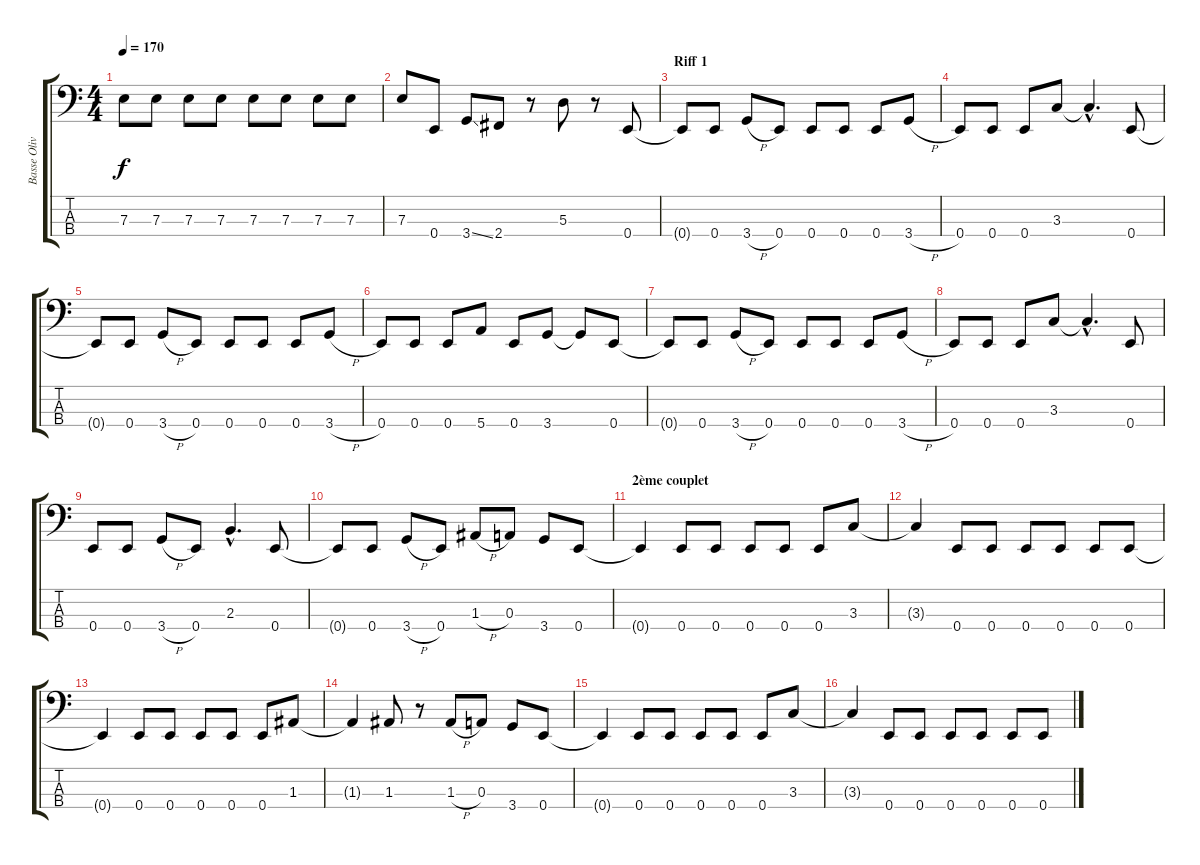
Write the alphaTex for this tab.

\track ("Basse Oliv" "Basse Oliv") {instrument electricbassfinger}
\staff {score tabs}
\tuning (G2 D2 A1 E1) {hide}
\ts (4 4)
\tempo 170
\clef f4
\ks c
7.3{t}.8{dy f} 7.3.8 7.3.8 7.3.8 7.3.8 7.3.8 7.3.8 7.3.8 |
7.3.8 0.4.8 3.4{ss}.8 2.4.8 r.8 5.3.8 r.8 0.4.8 |
\section ("" "Riff 1")
0.4{t}.8 0.4.8 3.4{h}.8 0.4.8 0.4.8 0.4.8 0.4.8 3.4{h}.8 |
0.4.8 0.4.8 0.4.8 3.3.8 3.3{hac t}.4{d} 0.4.8 |
0.4{t}.8 0.4.8 3.4{h}.8 0.4.8 0.4.8 0.4.8 0.4.8 3.4{h}.8 |
0.4.8 0.4.8 0.4.8 5.4.8 0.4.8 3.4.8 3.4{t}.8 0.4.8 |
0.4{t}.8 0.4.8 3.4{h}.8 0.4.8 0.4.8 0.4.8 0.4.8 3.4{h}.8 |
0.4.8 0.4.8 0.4.8 3.3.8 3.3{hac t}.4{d} 0.4.8 |
0.4.8 0.4.8 3.4{h}.8 0.4.8 2.3{hac}.4{d} 0.4.8 |
0.4{t}.8 0.4.8 3.4{h}.8 0.4.8 1.3{h}.8 0.3.8 3.4.8 0.4.8 |
\section ("" "2ème couplet")
0.4{t}.4 0.4.8 0.4.8 0.4.8 0.4.8 0.4.8 3.3.8 |
3.3{t}.4 0.4.8 0.4.8 0.4.8 0.4.8 0.4.8 0.4.8 |
0.4{t}.4 0.4.8 0.4.8 0.4.8 0.4.8 0.4.8 1.3.8 |
1.3{t}.4 1.3.8 r.8 1.3{h}.8 0.3.8 3.4.8 0.4.8 |
0.4{t}.4 0.4.8 0.4.8 0.4.8 0.4.8 0.4.8 3.3.8 |
3.3{t}.4 0.4.8 0.4.8 0.4.8 0.4.8 0.4.8 0.4.8
